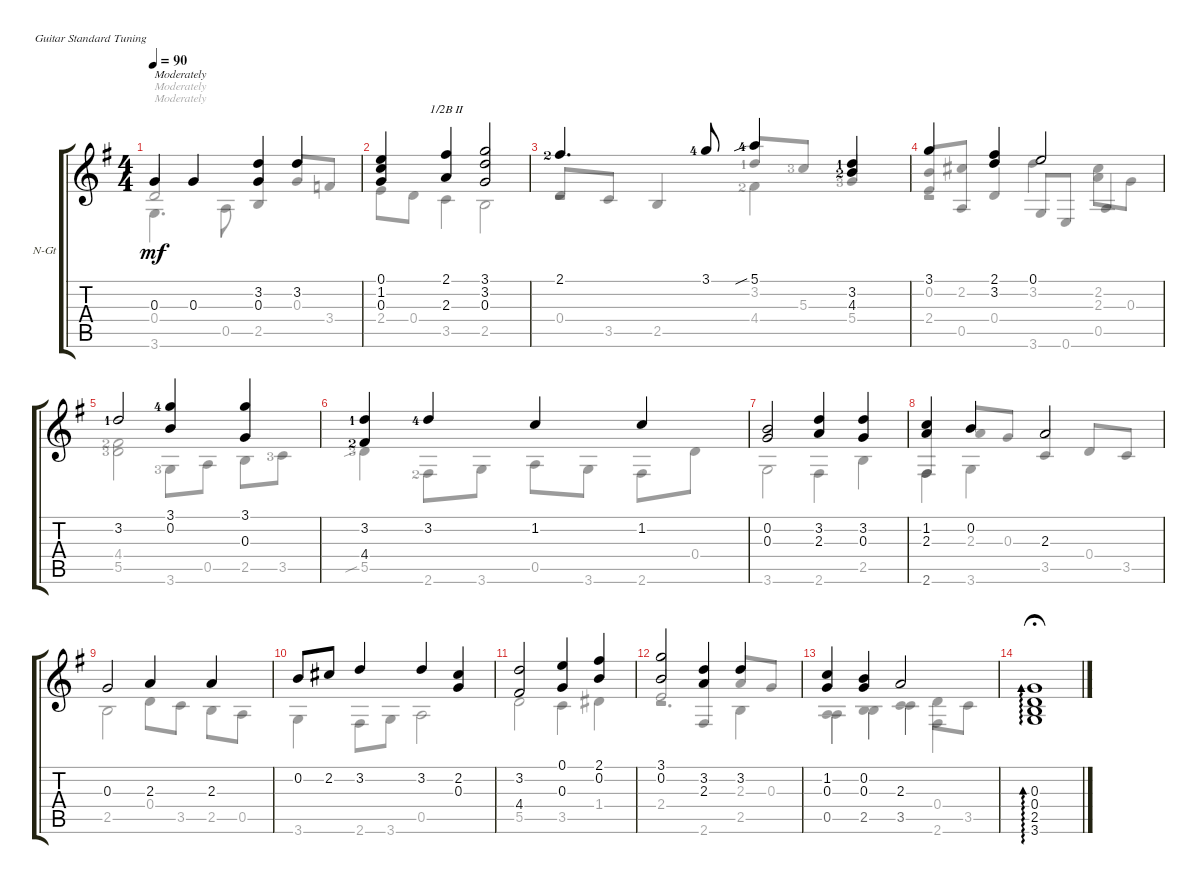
\defaultSystemsLayout 4
\bracketExtendMode groupsimilarinstruments
\firstSystemTrackNameOrientation horizontal
\otherSystemsTrackNameOrientation horizontal
\track ("Nylon Guitar" "N-Gt") {instrument acousticguitarsteel}
\staff {score tabs}
\tuning (E4 B3 G3 D3 A2 E2)
\voice
\ts (4 4)
\tempo 90
\clef g2
\ks g
0.3.4{txt "Moderately" dy mf instrument acousticguitarsteel} 0.3.4 (3.2 0.3).4 3.2.4 |
(0.1 1.2 0.3).4 (2.1 2.3).4{barre (2 half)} (3.1 3.2 0.3).2 |
2.1{lf 3}.4{d} 3.1{lf 5}.8 5.1{sib lf 5}.4 (3.2{lf 2} 4.3{lf 3}).4 |
3.1.4 (2.1 3.2).4 0.1.2 |
3.2{lf 2}.2 (3.1{lf 5} 0.2).4 (3.1 0.3).4 |
(3.2{lf 2} 4.4{lf 3}).4 3.2{lf 5}.4 1.2.4 1.2.4 |
(0.2 0.3).2 (3.2 2.3).4 (0.3 3.2).4 |
(1.2 2.3).4 0.2.4 2.3.2 |
0.3.2 2.3.4 2.3.4 |
0.2.8 2.2.8 3.2.4 3.2.4 (2.2 0.3).4 |
(3.2 4.4).2 (0.1 0.3).4 (0.2 2.1).4 |
(3.1 0.2).2 (3.2 2.3).4 3.2.4 |
(1.2 0.3).4 (0.2 0.3).4 2.3.2 |
(0.3 0.4 2.5 3.6).1{ad 0 fermata (medium 0.4)}
\voice
\clef g2
\ottava regular
\simile none
\ks g
0.4.2{txt "Moderately" dy mf beam invert} 2.5.4{beam invert} 0.3.8{beam invert} 3.4.8 |
2.4.8 0.4.8 3.5.4{barre (2 half)} 2.5.2 |
0.4.8{beam invert} 3.5.8 2.5.4{beam invert} 3.2{lf 2}.8{beam invert} 5.3{lf 4}.8 5.4{lf 4}.4{beam invert} |
(2.4 0.2).8{beam invert} (2.2 0.5).8 0.4.4{beam invert} 3.6.8{beam invert} 0.6.8 0.5.4{beam invert} |
(5.5{lf 4} 4.4{lf 3}).2 3.6{lf 4}.8 0.5.8 2.5.8 3.5{lf 4}.8 |
5.5{sib lf 4}.4 2.6{lf 3}.8 3.6.8 0.5.8 3.6.8 2.6.8 0.4.8 |
3.6.2 2.6.4 2.5.4 |
2.6.4{beam invert} 2.3.8{beam invert} 0.3.8 3.5.4{beam invert} 0.4.8{beam invert} 3.5.8 |
2.5.2 0.4.8 3.5.8 2.5.8 0.5.8 |
3.6.4 2.6.8 3.6.8 0.5.2 |
5.5.2 3.5.4 1.4.4 |
2.4.2{beam invert} 2.6.4{beam invert} 2.3.8{beam invert} 0.3.8 |
0.5.4 2.5.4 3.5.4 0.4.8 3.5.8 |
\voice
\clef g2
\ottava regular
\simile none
\ks g
3.6.4{d txt "Moderately" dy mf} 0.5.8 |
|
r.2 4.4{lf 3}.4 |
r.2 3.2.4 (2.2 2.3).8 0.3.8 |
|
|
|
2.6.4 3.6.4 |
|
|
|
r.2{d} 2.5.4 |
0.5.4 2.5.4 3.5.4 2.6.4 |
